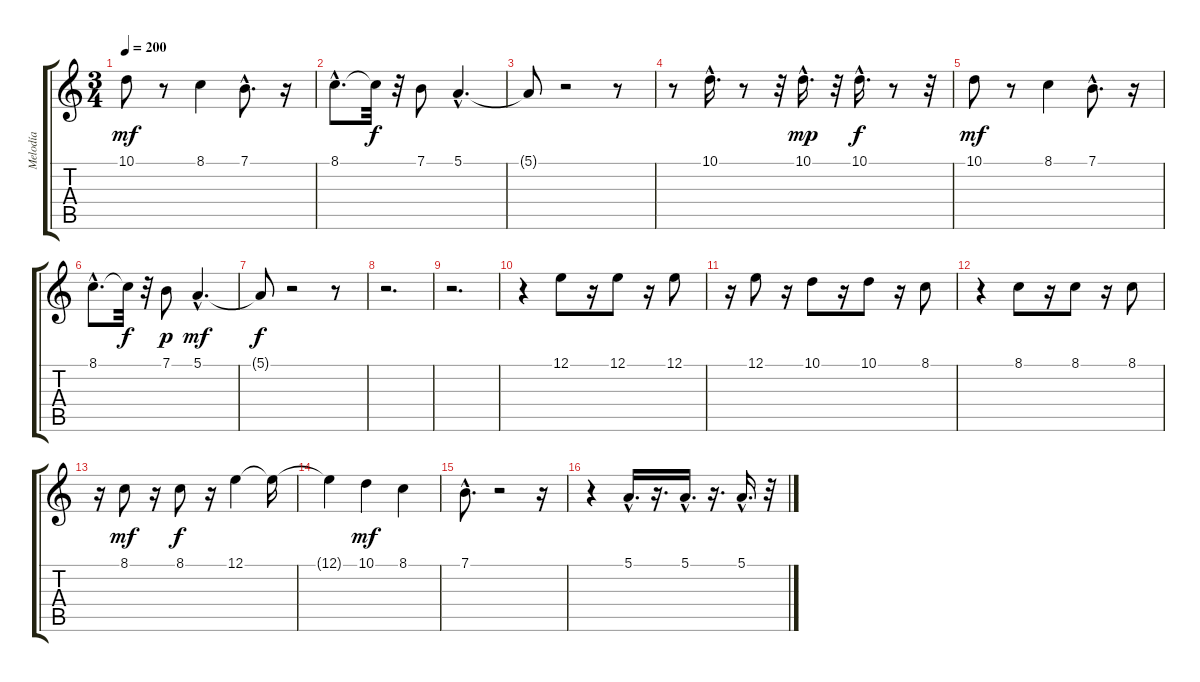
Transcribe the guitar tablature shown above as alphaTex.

\track ("Melodía" "Melodía") {instrument musicbox}
\staff {score tabs}
\tuning (E4 B3 G3 D3 A2 E2) {hide}
\ts (3 4)
\tempo 200
\clef g2
\ks c
10.1.8{dy mf} r.8 8.1.4 7.1{hac}.8{d} r.16 |
8.1{hac}.8{d} 8.1{t}.32{dy f} r.32 7.1.8 5.1{hac}.4{d} |
5.1{t}.8 r.2 r.8 |
r.8 10.1{hac}.16{d} r.8 r.32 10.1{hac}.16{d dy mp} r.32 10.1{hac}.16{d dy f} r.8 r.32 |
10.1.8{dy mf} r.8 8.1.4 7.1{hac}.8{d} r.16 |
8.1{hac}.8{d} 8.1{t}.32{dy f} r.32 7.1.8{dy p} 5.1{hac}.4{d dy mf} |
5.1{t}.8{dy f} r.2 r.8 |
r.2{d} |
r.2{d} |
r.4 12.1.8 r.16 12.1.8 r.16 12.1.8 |
r.16 12.1.8 r.16 10.1.8 r.16 10.1.8 r.16 8.1.8 |
r.4 8.1.8 r.16 8.1.8 r.16 8.1.8 |
r.16 8.1.8{dy mf} r.16 8.1.8{dy f} r.16 12.1.4 12.1{t}.16 |
12.1{t}.4 10.1.4{dy mf} 8.1.4 |
7.1{hac}.8{d} r.2 r.16 |
r.4 5.1{hac}.16{d} r.16{d} 5.1{hac}.16{d} r.16{d} 5.1{hac}.16{d} r.32
